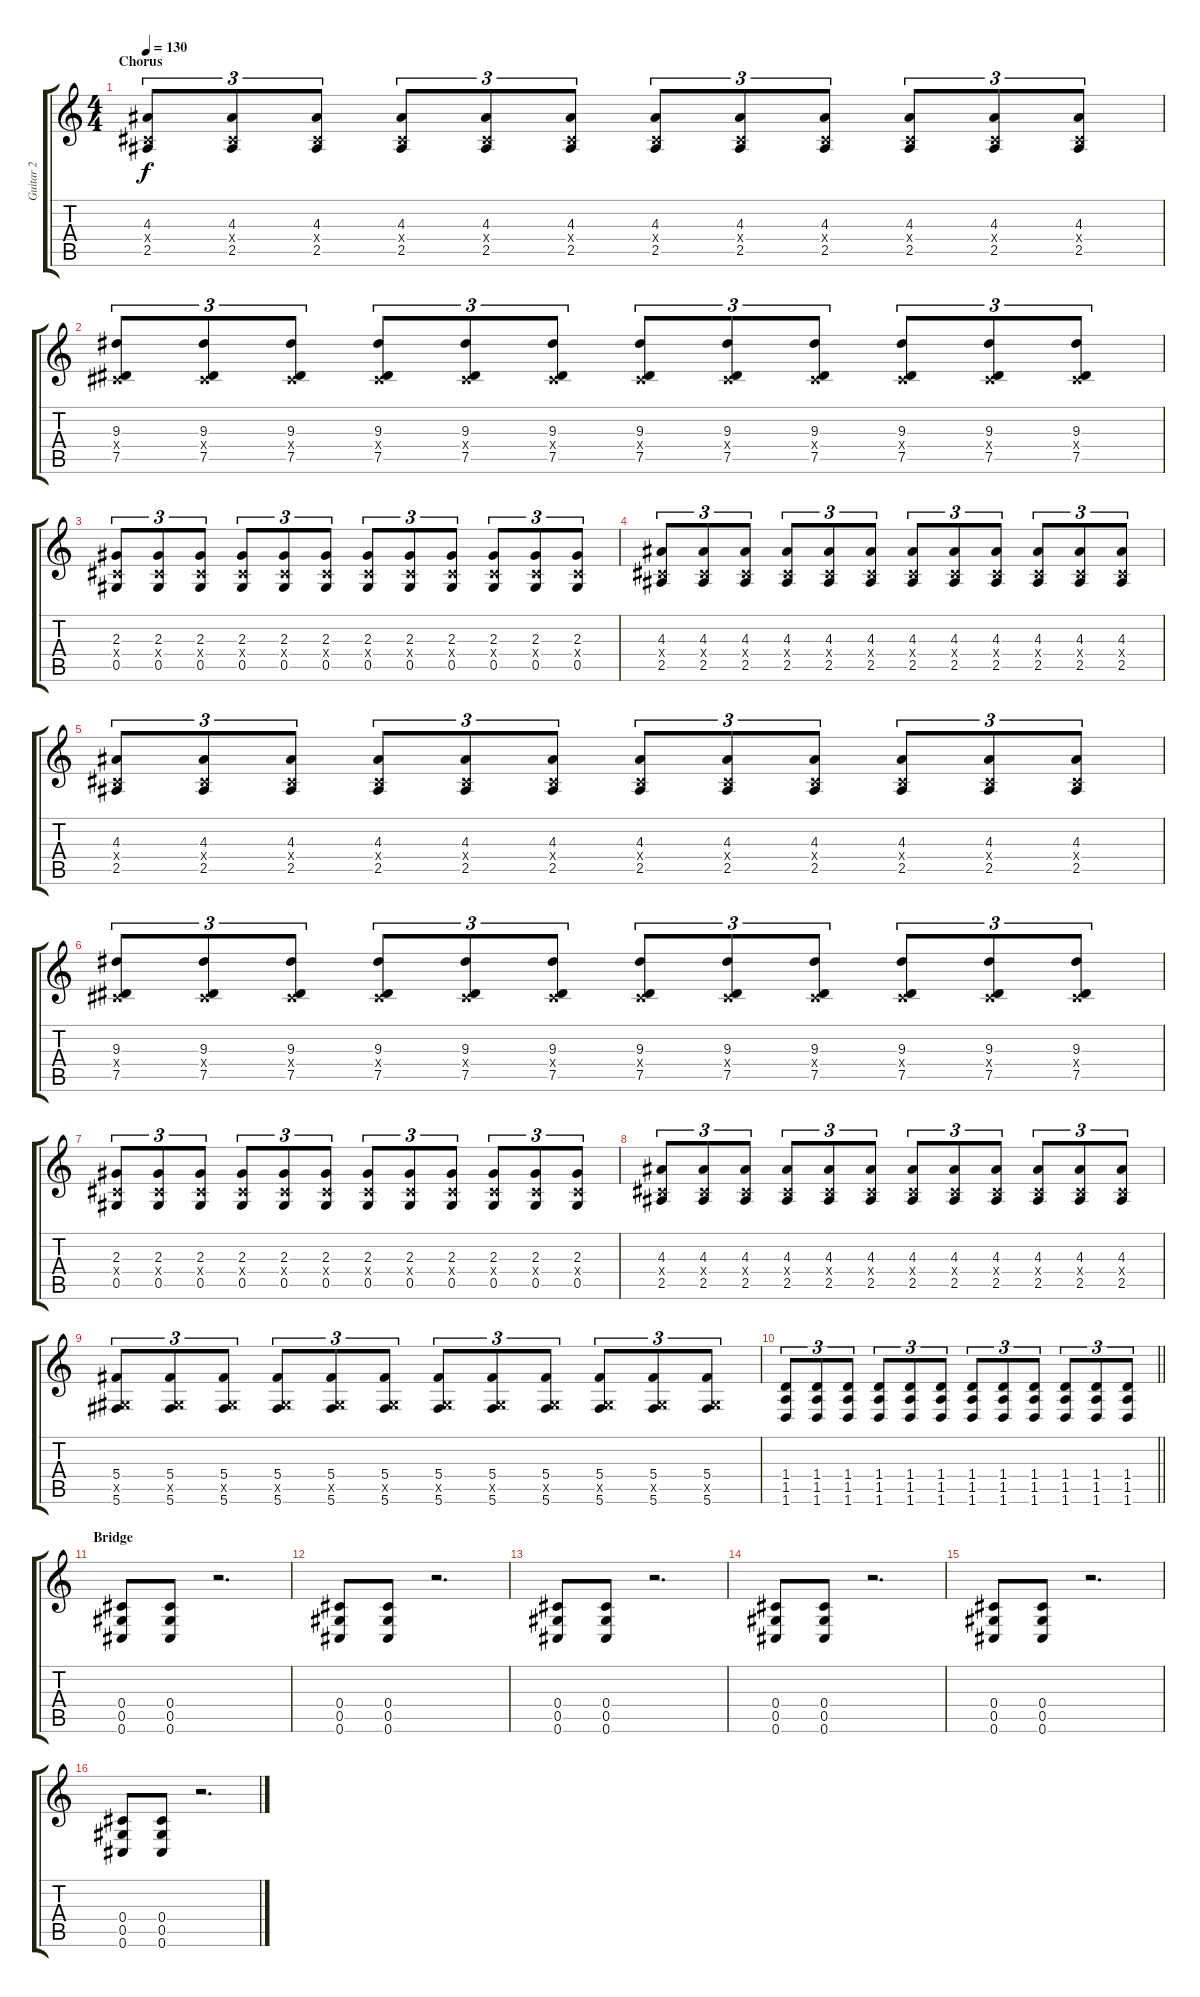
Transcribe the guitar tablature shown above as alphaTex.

\track ("Guitar 2" "Guitar 2") {instrument distortionguitar}
\staff {score tabs}
\tuning (Eb4 Bb3 Gb3 Db3 Ab2 Db2) {hide}
\ts (4 4)
\section ("" "Chorus")
\tempo 130
\clef g2
\ks c
(4.3 0.4{x} 2.5).8{tu (3 2) dy f} (4.3 0.4{x} 2.5).8{tu (3 2)} (4.3 0.4{x} 2.5).8{tu (3 2)} (4.3 0.4{x} 2.5).8{tu (3 2)} (4.3 0.4{x} 2.5).8{tu (3 2)} (4.3 0.4{x} 2.5).8{tu (3 2)} (4.3 0.4{x} 2.5).8{tu (3 2)} (4.3 0.4{x} 2.5).8{tu (3 2)} (4.3 0.4{x} 2.5).8{tu (3 2)} (4.3 0.4{x} 2.5).8{tu (3 2)} (4.3 0.4{x} 2.5).8{tu (3 2)} (4.3 0.4{x} 2.5).8{tu (3 2)} |
(9.3 0.4{x} 7.5).8{tu (3 2)} (9.3 0.4{x} 7.5).8{tu (3 2)} (9.3 0.4{x} 7.5).8{tu (3 2)} (9.3 0.4{x} 7.5).8{tu (3 2)} (9.3 0.4{x} 7.5).8{tu (3 2)} (9.3 0.4{x} 7.5).8{tu (3 2)} (9.3 0.4{x} 7.5).8{tu (3 2)} (9.3 0.4{x} 7.5).8{tu (3 2)} (9.3 0.4{x} 7.5).8{tu (3 2)} (9.3 0.4{x} 7.5).8{tu (3 2)} (9.3 0.4{x} 7.5).8{tu (3 2)} (9.3 0.4{x} 7.5).8{tu (3 2)} |
(2.3 0.4{x} 0.5).8{tu (3 2)} (2.3 0.4{x} 0.5).8{tu (3 2)} (2.3 0.4{x} 0.5).8{tu (3 2)} (2.3 0.4{x} 0.5).8{tu (3 2)} (2.3 0.4{x} 0.5).8{tu (3 2)} (2.3 0.4{x} 0.5).8{tu (3 2)} (2.3 0.4{x} 0.5).8{tu (3 2)} (2.3 0.4{x} 0.5).8{tu (3 2)} (2.3 0.4{x} 0.5).8{tu (3 2)} (2.3 0.4{x} 0.5).8{tu (3 2)} (2.3 0.4{x} 0.5).8{tu (3 2)} (2.3 0.4{x} 0.5).8{tu (3 2)} |
(4.3 0.4{x} 2.5).8{tu (3 2)} (4.3 0.4{x} 2.5).8{tu (3 2)} (4.3 0.4{x} 2.5).8{tu (3 2)} (4.3 0.4{x} 2.5).8{tu (3 2)} (4.3 0.4{x} 2.5).8{tu (3 2)} (4.3 0.4{x} 2.5).8{tu (3 2)} (4.3 0.4{x} 2.5).8{tu (3 2)} (4.3 0.4{x} 2.5).8{tu (3 2)} (4.3 0.4{x} 2.5).8{tu (3 2)} (4.3 0.4{x} 2.5).8{tu (3 2)} (4.3 0.4{x} 2.5).8{tu (3 2)} (4.3 0.4{x} 2.5).8{tu (3 2)} |
(4.3 0.4{x} 2.5).8{tu (3 2)} (4.3 0.4{x} 2.5).8{tu (3 2)} (4.3 0.4{x} 2.5).8{tu (3 2)} (4.3 0.4{x} 2.5).8{tu (3 2)} (4.3 0.4{x} 2.5).8{tu (3 2)} (4.3 0.4{x} 2.5).8{tu (3 2)} (4.3 0.4{x} 2.5).8{tu (3 2)} (4.3 0.4{x} 2.5).8{tu (3 2)} (4.3 0.4{x} 2.5).8{tu (3 2)} (4.3 0.4{x} 2.5).8{tu (3 2)} (4.3 0.4{x} 2.5).8{tu (3 2)} (4.3 0.4{x} 2.5).8{tu (3 2)} |
(9.3 0.4{x} 7.5).8{tu (3 2)} (9.3 0.4{x} 7.5).8{tu (3 2)} (9.3 0.4{x} 7.5).8{tu (3 2)} (9.3 0.4{x} 7.5).8{tu (3 2)} (9.3 0.4{x} 7.5).8{tu (3 2)} (9.3 0.4{x} 7.5).8{tu (3 2)} (9.3 0.4{x} 7.5).8{tu (3 2)} (9.3 0.4{x} 7.5).8{tu (3 2)} (9.3 0.4{x} 7.5).8{tu (3 2)} (9.3 0.4{x} 7.5).8{tu (3 2)} (9.3 0.4{x} 7.5).8{tu (3 2)} (9.3 0.4{x} 7.5).8{tu (3 2)} |
(2.3 0.4{x} 0.5).8{tu (3 2)} (2.3 0.4{x} 0.5).8{tu (3 2)} (2.3 0.4{x} 0.5).8{tu (3 2)} (2.3 0.4{x} 0.5).8{tu (3 2)} (2.3 0.4{x} 0.5).8{tu (3 2)} (2.3 0.4{x} 0.5).8{tu (3 2)} (2.3 0.4{x} 0.5).8{tu (3 2)} (2.3 0.4{x} 0.5).8{tu (3 2)} (2.3 0.4{x} 0.5).8{tu (3 2)} (2.3 0.4{x} 0.5).8{tu (3 2)} (2.3 0.4{x} 0.5).8{tu (3 2)} (2.3 0.4{x} 0.5).8{tu (3 2)} |
(4.3 0.4{x} 2.5).8{tu (3 2)} (4.3 0.4{x} 2.5).8{tu (3 2)} (4.3 0.4{x} 2.5).8{tu (3 2)} (4.3 0.4{x} 2.5).8{tu (3 2)} (4.3 0.4{x} 2.5).8{tu (3 2)} (4.3 0.4{x} 2.5).8{tu (3 2)} (4.3 0.4{x} 2.5).8{tu (3 2)} (4.3 0.4{x} 2.5).8{tu (3 2)} (4.3 0.4{x} 2.5).8{tu (3 2)} (4.3 0.4{x} 2.5).8{tu (3 2)} (4.3 0.4{x} 2.5).8{tu (3 2)} (4.3 0.4{x} 2.5).8{tu (3 2)} |
(5.4 0.5{x} 5.6).8{tu (3 2)} (5.4 0.5{x} 5.6).8{tu (3 2)} (5.4 0.5{x} 5.6).8{tu (3 2)} (5.4 0.5{x} 5.6).8{tu (3 2)} (5.4 0.5{x} 5.6).8{tu (3 2)} (5.4 0.5{x} 5.6).8{tu (3 2)} (5.4 0.5{x} 5.6).8{tu (3 2)} (5.4 0.5{x} 5.6).8{tu (3 2)} (5.4 0.5{x} 5.6).8{tu (3 2)} (5.4 0.5{x} 5.6).8{tu (3 2)} (5.4 0.5{x} 5.6).8{tu (3 2)} (5.4 0.5{x} 5.6).8{tu (3 2)} |
\barLineRight lightlight
(1.4 1.5 1.6).8{tu (3 2)} (1.4 1.5 1.6).8{tu (3 2)} (1.4 1.5 1.6).8{tu (3 2)} (1.4 1.5 1.6).8{tu (3 2)} (1.4 1.5 1.6).8{tu (3 2)} (1.4 1.5 1.6).8{tu (3 2)} (1.4 1.5 1.6).8{tu (3 2)} (1.4 1.5 1.6).8{tu (3 2)} (1.4 1.5 1.6).8{tu (3 2)} (1.4 1.5 1.6).8{tu (3 2)} (1.4 1.5 1.6).8{tu (3 2)} (1.4 1.5 1.6).8{tu (3 2)} |
\section ("" "Bridge")
(0.4 0.5 0.6).8 (0.4 0.5 0.6).8 r.2{d} |
(0.4 0.5 0.6).8 (0.4 0.5 0.6).8 r.2{d} |
(0.4 0.5 0.6).8 (0.4 0.5 0.6).8 r.2{d} |
(0.4 0.5 0.6).8 (0.4 0.5 0.6).8 r.2{d} |
(0.4 0.5 0.6).8 (0.4 0.5 0.6).8 r.2{d} |
(0.4 0.5 0.6).8 (0.4 0.5 0.6).8 r.2{d}
